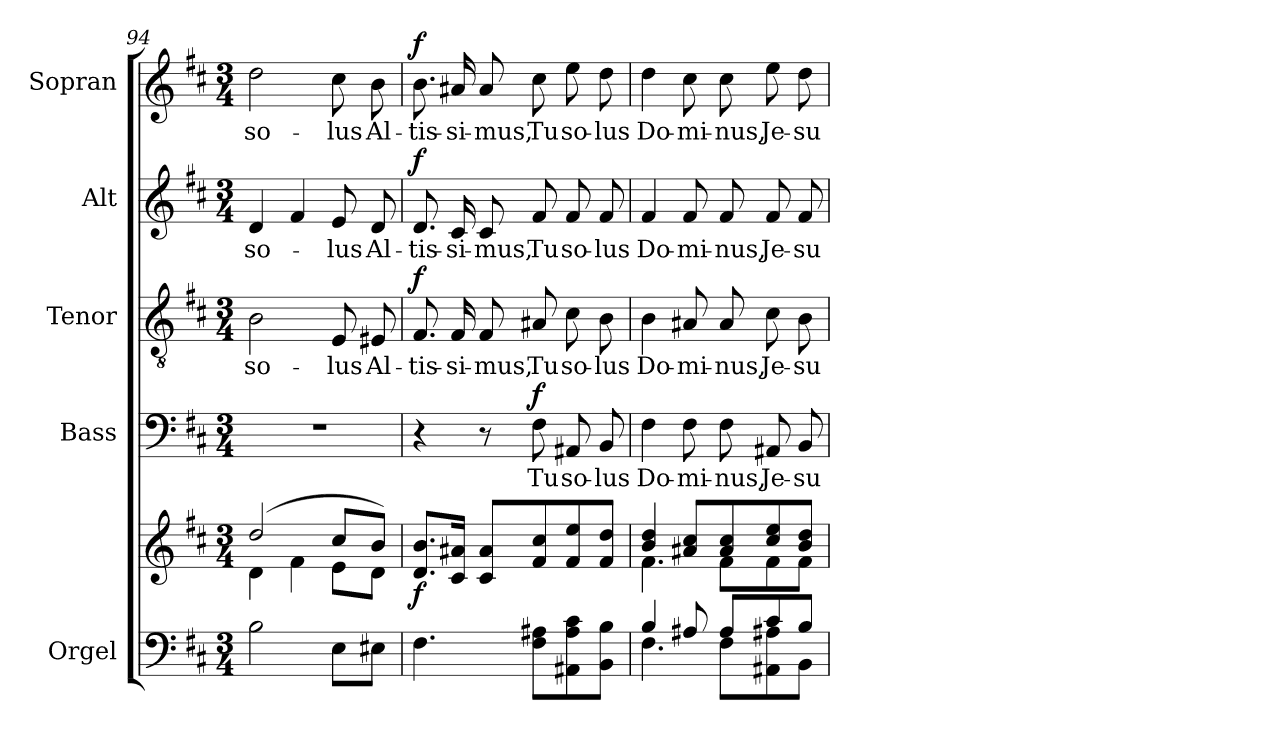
**kern	**kern	**dynam	**kern	**text	**dynam	**kern	**text	**dynam	**kern	**text	**dynam	**kern	**text	**dynam
*part5	*part5	*part5	*part4	*part4	*part4	*part3	*part3	*part3	*part2	*part2	*part2	*part1	*part1	*part1
*staff6	*staff5	*staff5/6	*staff4	*staff4	*staff4	*staff3	*staff3	*staff3	*staff2	*staff2	*staff2	*staff1	*staff1	*staff1
*I"Orgel	*	*	*I"Bass	*	*	*I"Tenor	*	*	*I"Alt	*	*	*I"Sopran	*	*
*I'Org.	*	*	*I'B.	*	*	*I'T.	*	*	*I'A.	*	*	*I'S.	*	*
!!LO:PB:g=z
*clefF4	*clefG2	*	*clefF4	*	*	*clefGv2	*	*	*clefG2	*	*	*clefG2	*	*
*k[f#c#]	*k[f#c#]	*	*k[f#c#]	*	*	*k[f#c#]	*	*	*k[f#c#]	*	*	*k[f#c#]	*	*
*D:	*D:	*	*D:	*	*	*D:	*	*	*D:	*	*	*D:	*	*
*M3/4	*M3/4	*	*M3/4	*	*	*M3/4	*	*	*M3/4	*	*	*M3/4	*	*
=94	=94	=94	=94	=94	=94	=94	=94	=94	=94	=94	=94	=94	=94	=94
*	*^	*	*	*	*	*	*	*	*	*	*	*	*	*
!	!	!	!	!	!	!	!	!LO:LY:b	!	!	!LO:LY:b	!	!	!LO:LY:b	!
2B\	(2dd/	4d\	.	2.r	.	.	2B\	so-	.	4d/	so-	.	2dd\	so-	.
.	.	4f#\	.	.	.	.	.	.	.	4f#/	.	.	.	.	.
!	!	!	!	!	!	!	!	!LO:LY:b	!	!	!LO:LY:b	!	!	!LO:LY:b	!
8E\L	8cc#/L	8e\L	.	.	.	.	8E/	-lus	.	8e/	-lus	.	8cc#\	-lus	.
!	!	!	!	!	!	!	!	!LO:LY:b	!	!	!LO:LY:b	!	!	!LO:LY:b	!
8E#X\J	8b/J)	8d\J	.	.	.	.	8E#X/	Al-	.	8d/	Al-	.	8b\	Al-	.
=95	=95	=95	=95	=95	=95	=95	=95	=95	=95	=95	=95	=95	=95	=95	=95
!	!	!	!LO:DY:b	!	!	!	!	!LO:LY:b	!LO:DY:a	!	!LO:LY:b	!LO:DY:a	!	!LO:LY:b	!LO:DY:a
*	*v	*v	*	*	*	*	*	*	*	*	*	*	*	*	*
4.F#\	8.d/ 8.b/L	f	4r	.	.	8.F#/	-tis-	f	8.d/	-tis-	f	8.b\	-tis-	f
!	!	!	!	!	!	!	!LO:LY:b	!	!	!LO:LY:b	!	!	!LO:LY:b	!
.	16c#/ 16a#X/Jk	.	.	.	.	16F#/	-si-	.	16c#/	-si-	.	16a#X/	-si-	.
!	!	!	!	!	!	!	!LO:LY:b	!	!	!LO:LY:b	!	!	!LO:LY:b	!
.	8c#/ 8a#/L	.	8r	.	.	8F#/	-mus,	.	8c#/	-mus,	.	8a#/	-mus,	.
!	!	!	!	!LO:LY:b	!LO:DY:a	!	!LO:LY:b	!	!	!LO:LY:b	!	!	!LO:LY:b	!
8F#\ 8A#X\L	8f#/ 8cc#/	.	8F#\	Tu	f	8A#X/	Tu	.	8f#/	Tu	.	8cc#\	Tu	.
!	!	!	!	!LO:LY:b	!	!	!LO:LY:b	!	!	!LO:LY:b	!	!	!LO:LY:b	!
8AA#X\ 8A#\ 8c#\	8f#/ 8ee/	.	8AA#X/	so-	.	8c#\	so-	.	8f#/	so-	.	8ee\	so-	.
!	!	!	!	!LO:LY:b	!	!	!LO:LY:b	!	!	!LO:LY:b	!	!	!LO:LY:b	!
8BB\ 8B\J	8f#/ 8dd/J	.	8BB/	-lus	.	8B\	-lus	.	8f#/	-lus	.	8dd\	-lus	.
=96	=96	=96	=96	=96	=96	=96	=96	=96	=96	=96	=96	=96	=96	=96
*^	*^	*	*	*	*	*	*	*	*	*	*	*	*	*
!	!	!	!	!	!	!LO:LY:b	!	!	!LO:LY:b	!	!	!LO:LY:b	!	!	!LO:LY:b	!
4B/	4.F#\	4b/ 4dd/	4.f#\	.	4F#\	Do-	.	4B\	Do-	.	4f#/	Do-	.	4dd\	Do-	.
!	!	!	!	!	!	!LO:LY:b	!	!	!LO:LY:b	!	!	!LO:LY:b	!	!	!LO:LY:b	!
8A#X/	.	8a#X/ 8cc#/L	.	.	8F#\	-mi-	.	8A#X/	-mi-	.	8f#/	-mi-	.	8cc#\	-mi-	.
!	!	!	!	!	!	!LO:LY:b	!	!	!LO:LY:b	!	!	!LO:LY:b	!	!	!LO:LY:b	!
8A#/L	8F#\L	8a#/ 8cc#/	8f#\L	.	8F#\	-nus,	.	8A#/	-nus,	.	8f#/	-nus,	.	8cc#\	-nus,	.
!	!	!	!	!	!	!LO:LY:b	!	!	!LO:LY:b	!	!	!LO:LY:b	!	!	!LO:LY:b	!
8c#/	8AA#X\ 8A#X\	8cc#/ 8ee/	8f#\	.	8AA#X/	Je-	.	8c#\	Je-	.	8f#/	Je-	.	8ee\	Je-	.
!	!	!	!	!	!	!LO:LY:b	!	!	!LO:LY:b	!	!	!LO:LY:b	!	!	!LO:LY:b	!
8B/J	8BB\J	8b/ 8dd/J	8f#\J	.	8BB/	-su	.	8B\	-su	.	8f#/	-su	.	8dd\	-su	.
*v	*v	*	*	*	*	*	*	*	*	*	*	*	*	*	*	*
*	*v	*v	*	*	*	*	*	*	*	*	*	*	*	*	*
=	=	=	=	=	=	=	=	=	=	=	=	=	=	=
*-	*-	*-	*-	*-	*-	*-	*-	*-	*-	*-	*-	*-	*-	*-
